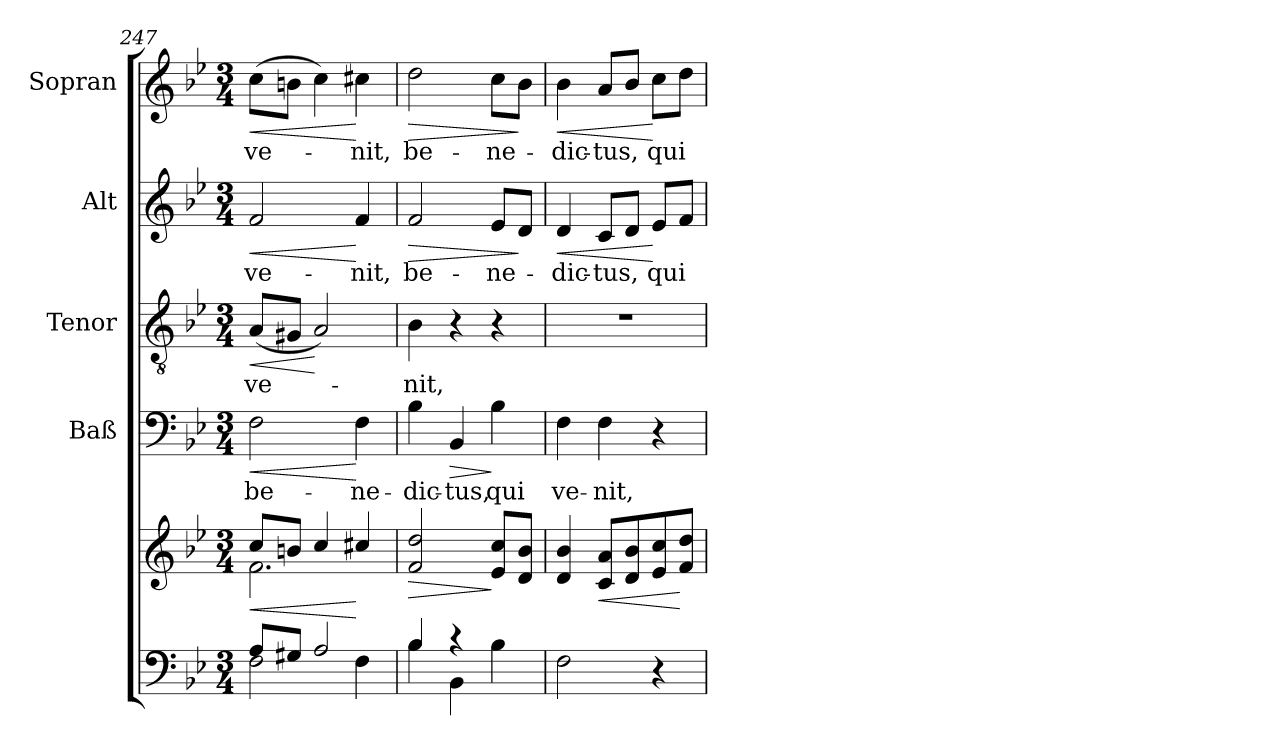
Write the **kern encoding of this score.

**kern	**kern	**dynam	**kern	**text	**dynam	**kern	**text	**dynam	**kern	**text	**dynam	**kern	**text	**dynam
*part5	*part5	*part5	*part4	*part4	*part4	*part3	*part3	*part3	*part2	*part2	*part2	*part1	*part1	*part1
*staff6	*staff5	*staff5/6	*staff4	*staff4	*staff4	*staff3	*staff3	*staff3	*staff2	*staff2	*staff2	*staff1	*staff1	*staff1
*	*	*	*I"Baß	*	*	*I"Tenor	*	*	*I"Alt	*	*	*I"Sopran	*	*
*	*	*	*I'Baß	*	*	*I'Ten	*	*	*I'Alt	*	*	*I'Sop	*	*
*clefF4	*clefG2	*	*clefF4	*	*	*clefGv2	*	*	*clefG2	*	*	*clefG2	*	*
*k[b-e-]	*k[b-e-]	*	*k[b-e-]	*	*	*k[b-e-]	*	*	*k[b-e-]	*	*	*k[b-e-]	*	*
*B-:	*B-:	*	*B-:	*	*	*B-:	*	*	*B-:	*	*	*B-:	*	*
*M3/4	*M3/4	*	*M3/4	*	*	*M3/4	*	*	*M3/4	*	*	*M3/4	*	*
=247	=247	=247	=247	=247	=247	=247	=247	=247	=247	=247	=247	=247	=247	=247
*^	*	*	*	*	*	*	*	*	*	*	*	*	*	*
!	!	!	!LO:HP:b	!	!LO:LY:b	!LO:HP:b	!	!LO:LY:b	!LO:HP:b	!	!LO:LY:b	!LO:HP:b	!	!LO:LY:b	!LO:HP:b
*	*	*^	*	*	*	*	*	*	*	*	*	*	*	*	*
8A/L	2F\	8cc/L	2.f\	<	2F\	be-	<	(<8A/L	ve-	<	2f/	ve-	<	(>8cc\L	ve-	<
8G#X/J	.	8bn/J	.	.	.	.	.	8G#X/J	.	.	.	.	.	8bn\J	.	.
2A/	.	4cc/	.	.	.	.	.	2A/)	.	[	.	.	.	4cc\)	.	.
!	!	!	!	!	!	!LO:LY:b	!	!	!	!	!	!LO:LY:b	!	!	!LO:LY:b	!
.	4F\	4cc#X/	.	[	4F\	-ne-	[	.	.	.	4f/	-nit,	[	4cc#X\	-nit,	[
*	*	*v	*v	*	*	*	*	*	*	*	*	*	*	*	*	*
=248	=248	=248	=248	=248	=248	=248	=248	=248	=248	=248	=248	=248	=248	=248	=248
!	!	!	!LO:HP:b	!	!LO:LY:b	!	!	!LO:LY:b	!	!	!LO:LY:b	!LO:HP:b	!	!LO:LY:b	!LO:HP:b
4B-/	4B-\	2f/ 2dd/	>	4B-\	-dic-	.	4B-\	-nit,	.	2f/	be-	>	2dd\	be-	>
!	!	!	!	!	!LO:LY:b	!LO:HP:b	!	!	!	!	!	!	!	!	!
4rc	4BB-\	.	.	4BB-/	-tus,	>	4r	.	.	.	.	.	.	.	.
!	!	!	!	!	!LO:LY:b	!	!	!	!	!	!LO:LY:b	!	!	!LO:LY:b	!
4B-\	4ryy	8e-/ 8cc/L	]	4B-\	qui	]	4r	.	.	8e-/L	-ne-	.	8cc\L	-ne-	.
.	.	8d/ 8b-/J	.	.	.	.	.	.	.	8d/J	.	]	8b-\J	.	]
*v	*v	*	*	*	*	*	*	*	*	*	*	*	*	*	*
!!LO:LB:g=z
=249	=249	=249	=249	=249	=249	=249	=249	=249	=249	=249	=249	=249	=249	=249
!	!	!	!	!LO:LY:b	!	!	!	!	!	!LO:LY:b	!LO:HP:b	!	!LO:LY:b	!LO:HP:b
2F\	4d/ 4b-/	.	4F\	ve-	.	2.r	.	.	4d/	-dic-	<	4b-\	-dic-	<
!	!	!LO:HP:b	!	!LO:LY:b	!	!	!	!	!	!LO:LY:b	!	!	!LO:LY:b	!
.	8c/ 8a/L	<	4F\	-nit,	.	.	.	.	8c/L	-tus,	.	8a/L	-tus,	.
.	8d/ 8b-/	.	.	.	.	.	.	.	8d/J	.	.	8b-/J	.	.
!	!	!	!	!	!	!	!	!	!	!LO:LY:b	!	!	!LO:LY:b	!
4r	8e-/ 8cc/	.	4r	.	.	.	.	.	8e-/L	qui	[	8cc\L	qui	[
.	8f/ 8dd/J	[	.	.	.	.	.	.	8f/J	.	.	8dd\J	.	.
=	=	=	=	=	=	=	=	=	=	=	=	=	=	=
*-	*-	*-	*-	*-	*-	*-	*-	*-	*-	*-	*-	*-	*-	*-
